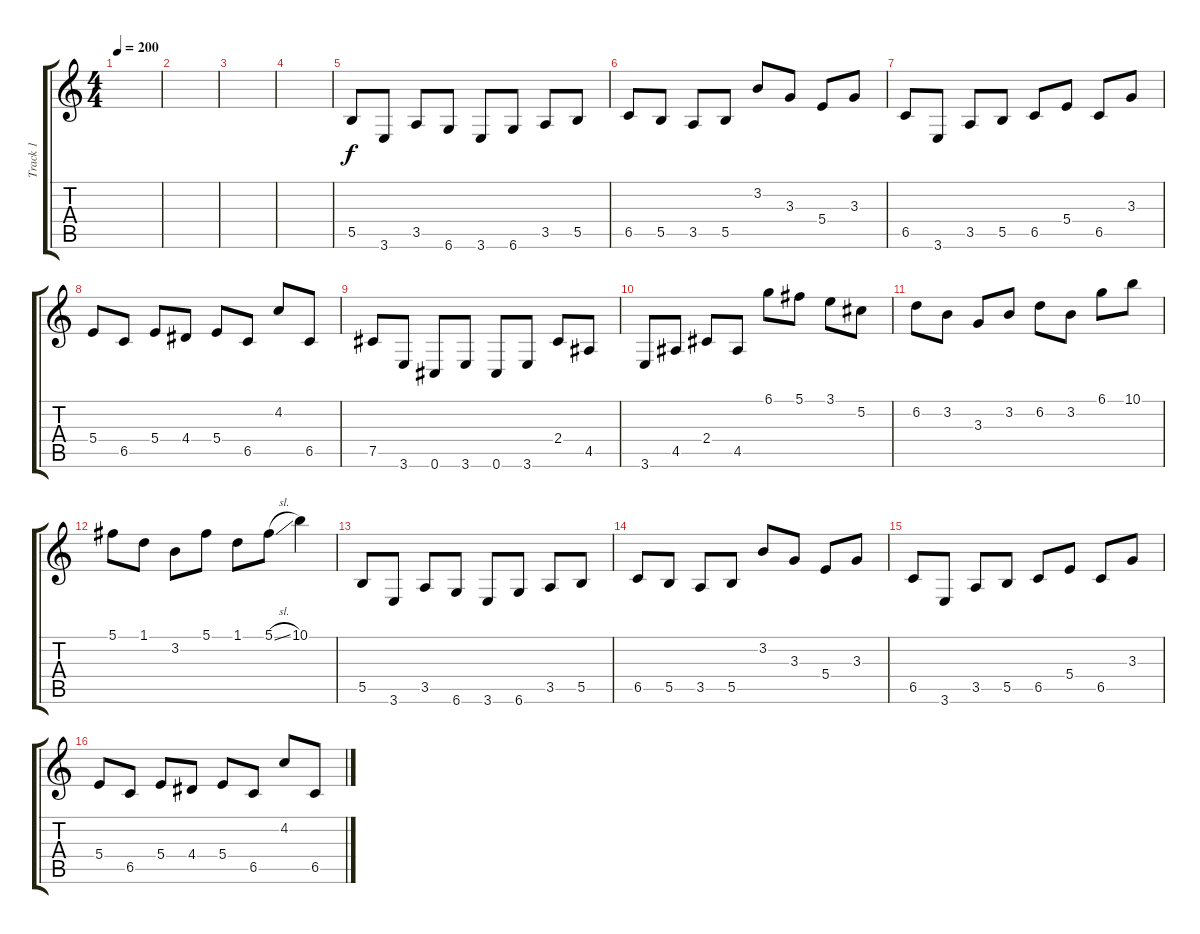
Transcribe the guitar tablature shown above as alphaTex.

\track ("Track 1" "Track 1") {instrument overdrivenguitar}
\staff {score tabs}
\tuning (Db4 Ab3 E3 B2 Gb2 Db2) {hide}
\ts (4 4)
\tempo 200
\clef g2
\ks c
|
|
|
|
5.5.8 3.6.8 3.5.8 6.6.8 3.6.8 6.6.8 3.5.8 5.5.8 |
6.5.8 5.5.8 3.5.8 5.5.8 3.2.8 3.3.8 5.4.8 3.3.8 |
6.5.8 3.6.8 3.5.8 5.5.8 6.5.8 5.4.8 6.5.8 3.3.8 |
5.4.8 6.5.8 5.4.8 4.4.8 5.4.8 6.5.8 4.2.8 6.5.8 |
7.5.8 3.6.8 0.6.8 3.6.8 0.6.8 3.6.8 2.4.8 4.5.8 |
3.6.8 4.5.8 2.4.8 4.5.8 6.1.8 5.1.8 3.1.8 5.2.8 |
6.2.8 3.2.8 3.3.8 3.2.8 6.2.8 3.2.8 6.1.8 10.1.8 |
5.1.8 1.1.8 3.2.8 5.1.8 1.1.8 5.1{sl}.8 10.1.4 |
5.5.8 3.6.8 3.5.8 6.6.8 3.6.8 6.6.8 3.5.8 5.5.8 |
6.5.8 5.5.8 3.5.8 5.5.8 3.2.8 3.3.8 5.4.8 3.3.8 |
6.5.8 3.6.8 3.5.8 5.5.8 6.5.8 5.4.8 6.5.8 3.3.8 |
5.4.8 6.5.8 5.4.8 4.4.8 5.4.8 6.5.8 4.2.8 6.5.8
